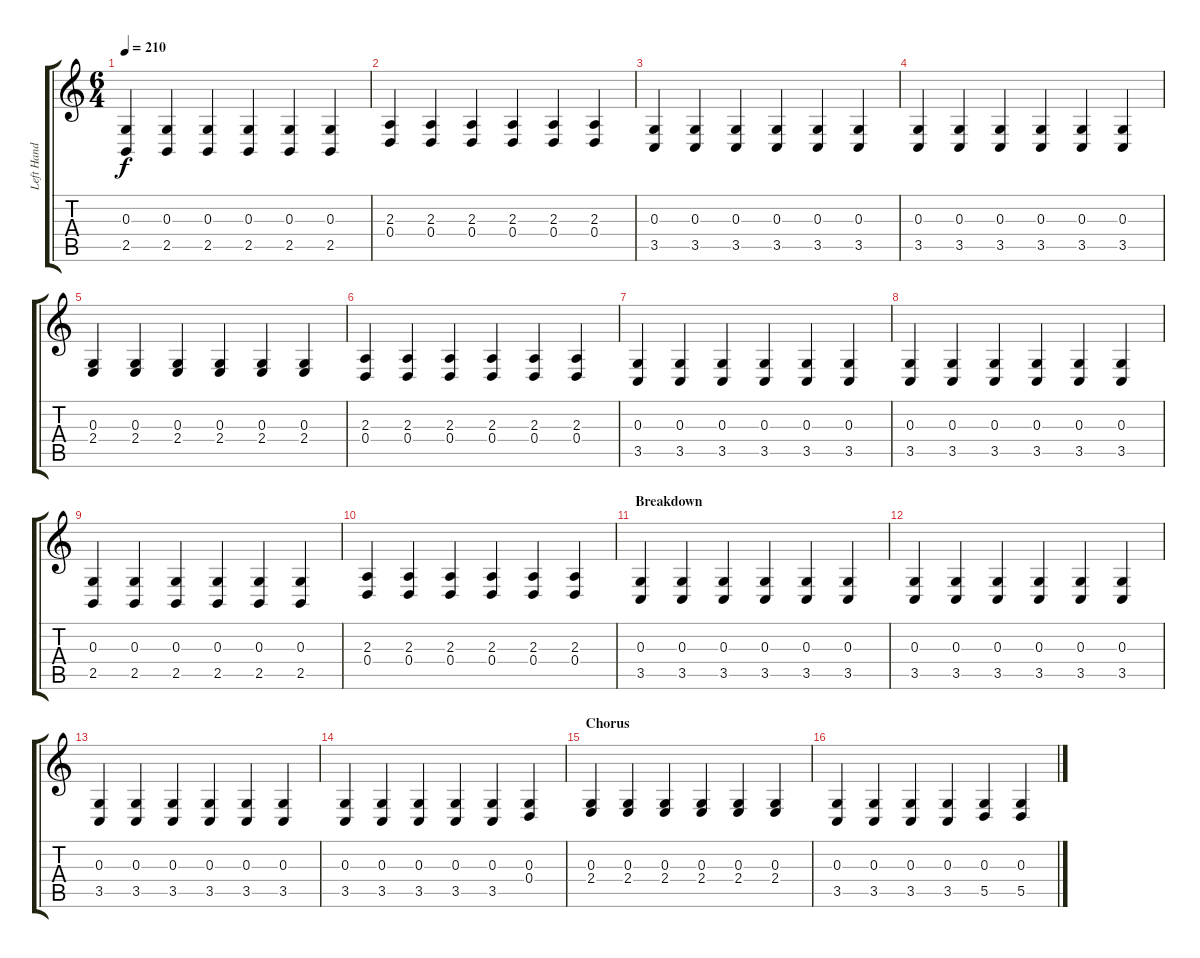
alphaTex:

\track ("Left Hand" "Left Hand") {instrument acousticgrandpiano}
\staff {score tabs}
\tuning (E4 B3 G3 D3 A2 E2) {hide}
\ts (6 4)
\tempo 210
\clef g2
\ks c
(0.3 2.5).4{dy f} (0.3 2.5).4 (0.3 2.5).4 (0.3 2.5).4 (0.3 2.5).4 (0.3 2.5).4 |
(2.3 0.4).4 (2.3 0.4).4 (2.3 0.4).4 (2.3 0.4).4 (2.3 0.4).4 (2.3 0.4).4 |
(0.3 3.5).4 (0.3 3.5).4 (0.3 3.5).4 (0.3 3.5).4 (0.3 3.5).4 (0.3 3.5).4 |
(0.3 3.5).4 (0.3 3.5).4 (0.3 3.5).4 (0.3 3.5).4 (0.3 3.5).4 (0.3 3.5).4 |
(0.3 2.4).4 (0.3 2.4).4 (0.3 2.4).4 (0.3 2.4).4 (0.3 2.4).4 (0.3 2.4).4 |
(2.3 0.4).4 (2.3 0.4).4 (2.3 0.4).4 (2.3 0.4).4 (2.3 0.4).4 (2.3 0.4).4 |
(0.3 3.5).4 (0.3 3.5).4 (0.3 3.5).4 (0.3 3.5).4 (0.3 3.5).4 (0.3 3.5).4 |
(0.3 3.5).4 (0.3 3.5).4 (0.3 3.5).4 (0.3 3.5).4 (0.3 3.5).4 (0.3 3.5).4 |
(0.3 2.5).4 (0.3 2.5).4 (0.3 2.5).4 (0.3 2.5).4 (0.3 2.5).4 (0.3 2.5).4 |
(2.3 0.4).4 (2.3 0.4).4 (2.3 0.4).4 (2.3 0.4).4 (2.3 0.4).4 (2.3 0.4).4 |
\section ("" "Breakdown")
(0.3 3.5).4 (0.3 3.5).4 (0.3 3.5).4 (0.3 3.5).4 (0.3 3.5).4 (0.3 3.5).4 |
(0.3 3.5).4 (0.3 3.5).4 (0.3 3.5).4 (0.3 3.5).4 (0.3 3.5).4 (0.3 3.5).4 |
(0.3 3.5).4 (0.3 3.5).4 (0.3 3.5).4 (0.3 3.5).4 (0.3 3.5).4 (0.3 3.5).4 |
(0.3 3.5).4 (0.3 3.5).4 (0.3 3.5).4 (0.3 3.5).4 (0.3 3.5).4 (0.3 0.4).4 |
\section ("" "Chorus")
(0.3 2.4).4 (0.3 2.4).4 (0.3 2.4).4 (0.3 2.4).4 (0.3 2.4).4 (0.3 2.4).4 |
(0.3 3.5).4 (0.3 3.5).4 (0.3 3.5).4 (0.3 3.5).4 (0.3 5.5).4 (0.3 5.5).4
